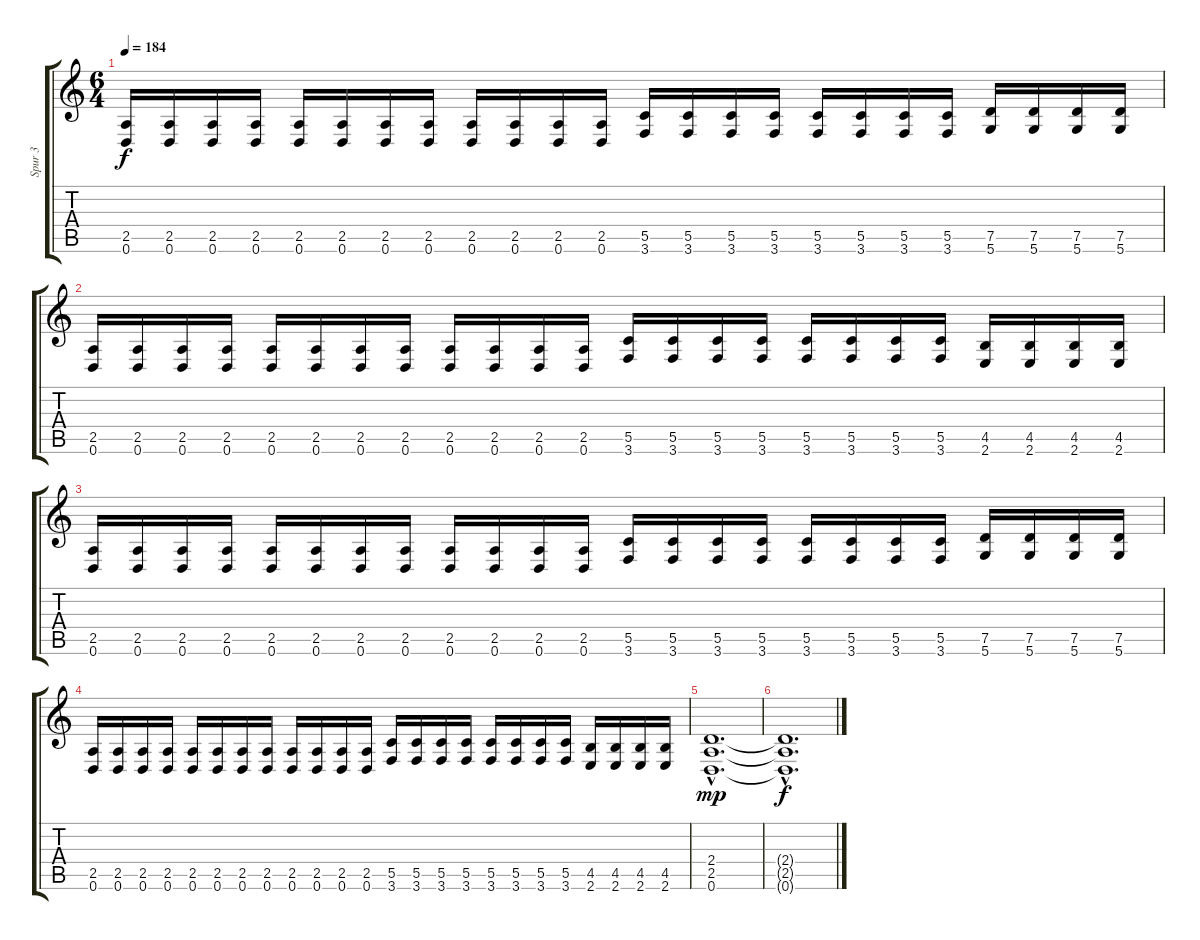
\track ("Spur 3" "Spur 3") {instrument distortionguitar}
\staff {score tabs}
\tuning (D4 A3 F3 C3 G2 D2) {hide}
\ts (6 4)
\tempo 184
\clef g2
\ks c
(2.5 0.6).16{dy f} (2.5 0.6).16 (2.5 0.6).16 (2.5 0.6).16 (2.5 0.6).16 (2.5 0.6).16 (2.5 0.6).16 (2.5 0.6).16 (2.5 0.6).16 (2.5 0.6).16 (2.5 0.6).16 (2.5 0.6).16 (5.5 3.6).16 (5.5 3.6).16 (5.5 3.6).16 (5.5 3.6).16 (5.5 3.6).16 (5.5 3.6).16 (5.5 3.6).16 (5.5 3.6).16 (7.5 5.6).16 (7.5 5.6).16 (7.5 5.6).16 (7.5 5.6).16 |
(2.5 0.6).16 (2.5 0.6).16 (2.5 0.6).16 (2.5 0.6).16 (2.5 0.6).16 (2.5 0.6).16 (2.5 0.6).16 (2.5 0.6).16 (2.5 0.6).16 (2.5 0.6).16 (2.5 0.6).16 (2.5 0.6).16 (5.5 3.6).16 (5.5 3.6).16 (5.5 3.6).16 (5.5 3.6).16 (5.5 3.6).16 (5.5 3.6).16 (5.5 3.6).16 (5.5 3.6).16 (4.5 2.6).16 (4.5 2.6).16 (4.5 2.6).16 (4.5 2.6).16 |
(2.5 0.6).16 (2.5 0.6).16 (2.5 0.6).16 (2.5 0.6).16 (2.5 0.6).16 (2.5 0.6).16 (2.5 0.6).16 (2.5 0.6).16 (2.5 0.6).16 (2.5 0.6).16 (2.5 0.6).16 (2.5 0.6).16 (5.5 3.6).16 (5.5 3.6).16 (5.5 3.6).16 (5.5 3.6).16 (5.5 3.6).16 (5.5 3.6).16 (5.5 3.6).16 (5.5 3.6).16 (7.5 5.6).16 (7.5 5.6).16 (7.5 5.6).16 (7.5 5.6).16 |
(2.5 0.6).16 (2.5 0.6).16 (2.5 0.6).16 (2.5 0.6).16 (2.5 0.6).16 (2.5 0.6).16 (2.5 0.6).16 (2.5 0.6).16 (2.5 0.6).16 (2.5 0.6).16 (2.5 0.6).16 (2.5 0.6).16 (5.5 3.6).16 (5.5 3.6).16 (5.5 3.6).16 (5.5 3.6).16 (5.5 3.6).16 (5.5 3.6).16 (5.5 3.6).16 (5.5 3.6).16 (4.5 2.6).16 (4.5 2.6).16 (4.5 2.6).16 (4.5 2.6).16 |
(2.4{hac} 2.5{hac} 0.6{hac}).1{d dy mp} |
(2.4{hac t} 2.5{hac t} 0.6{hac t}).1{d dy f}
